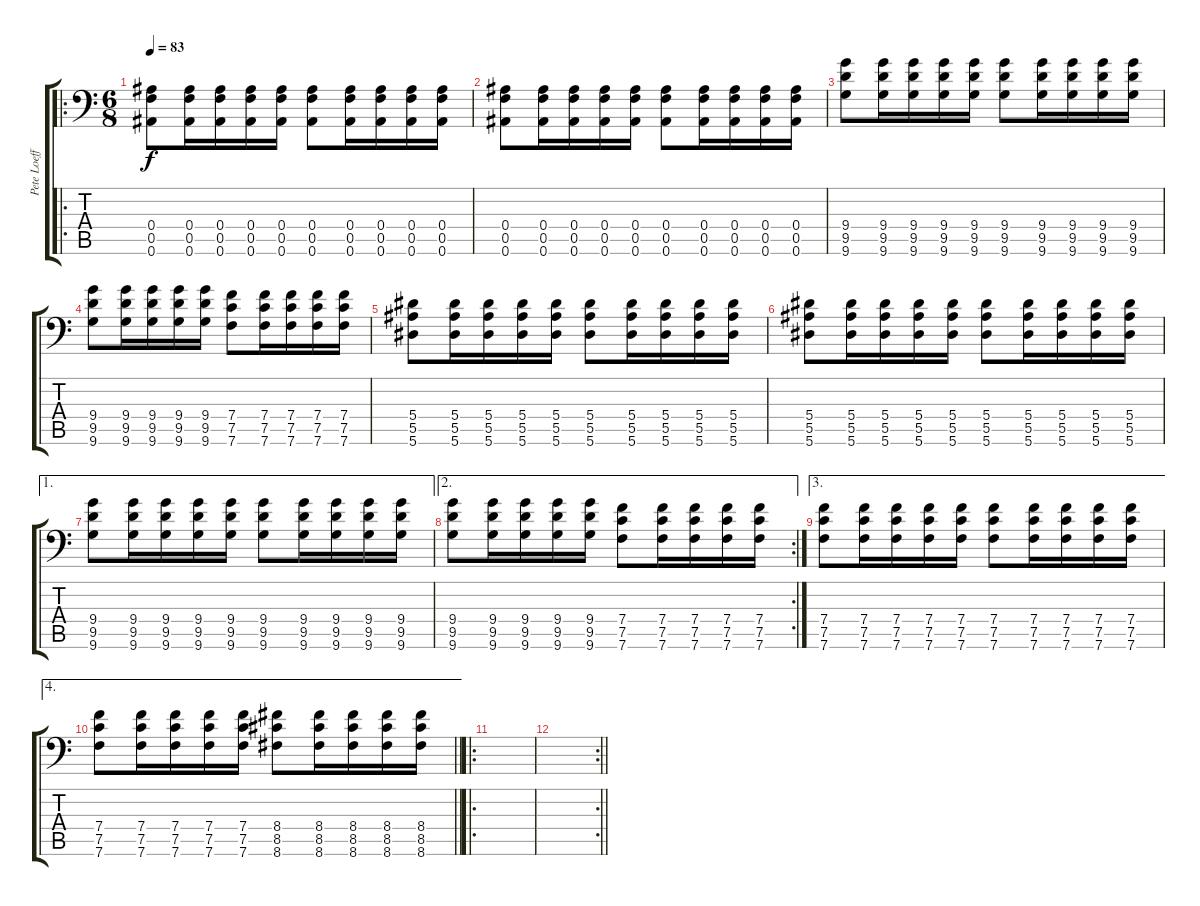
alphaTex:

\track ("Pete Loeffler (Distortion)" "Pete Loeff") {instrument distortionguitar}
\staff {score tabs}
\tuning (C4 G3 Eb3 Bb2 F2 Bb1) {hide}
\ro
\ts (6 8)
\tempo 83
\clef f4
\ks c
(0.4 0.5 0.6).8{dy f} (0.4 0.5 0.6).16 (0.4 0.5 0.6).16 (0.4 0.5 0.6).16 (0.4 0.5 0.6).16 (0.4 0.5 0.6).8 (0.4 0.5 0.6).16 (0.4 0.5 0.6).16 (0.4 0.5 0.6).16 (0.4 0.5 0.6).16 |
(0.4 0.5 0.6).8 (0.4 0.5 0.6).16 (0.4 0.5 0.6).16 (0.4 0.5 0.6).16 (0.4 0.5 0.6).16 (0.4 0.5 0.6).8 (0.4 0.5 0.6).16 (0.4 0.5 0.6).16 (0.4 0.5 0.6).16 (0.4 0.5 0.6).16 |
(9.4 9.5 9.6).8 (9.4 9.5 9.6).16 (9.4 9.5 9.6).16 (9.4 9.5 9.6).16 (9.4 9.5 9.6).16 (9.4 9.5 9.6).8 (9.4 9.5 9.6).16 (9.4 9.5 9.6).16 (9.4 9.5 9.6).16 (9.4 9.5 9.6).16 |
(9.4 9.5 9.6).8 (9.4 9.5 9.6).16 (9.4 9.5 9.6).16 (9.4 9.5 9.6).16 (9.4 9.5 9.6).16 (7.4 7.5 7.6).8 (7.4 7.5 7.6).16 (7.4 7.5 7.6).16 (7.4 7.5 7.6).16 (7.4 7.5 7.6).16 |
(5.4 5.5 5.6).8 (5.4 5.5 5.6).16 (5.4 5.5 5.6).16 (5.4 5.5 5.6).16 (5.4 5.5 5.6).16 (5.4 5.5 5.6).8 (5.4 5.5 5.6).16 (5.4 5.5 5.6).16 (5.4 5.5 5.6).16 (5.4 5.5 5.6).16 |
(5.4 5.5 5.6).8 (5.4 5.5 5.6).16 (5.4 5.5 5.6).16 (5.4 5.5 5.6).16 (5.4 5.5 5.6).16 (5.4 5.5 5.6).8 (5.4 5.5 5.6).16 (5.4 5.5 5.6).16 (5.4 5.5 5.6).16 (5.4 5.5 5.6).16 |
\ae 1
(9.4 9.5 9.6).8 (9.4 9.5 9.6).16 (9.4 9.5 9.6).16 (9.4 9.5 9.6).16 (9.4 9.5 9.6).16 (9.4 9.5 9.6).8 (9.4 9.5 9.6).16 (9.4 9.5 9.6).16 (9.4 9.5 9.6).16 (9.4 9.5 9.6).16 |
\ae 2
\rc 2
(9.4 9.5 9.6).8 (9.4 9.5 9.6).16 (9.4 9.5 9.6).16 (9.4 9.5 9.6).16 (9.4 9.5 9.6).16 (7.4 7.5 7.6).8 (7.4 7.5 7.6).16 (7.4 7.5 7.6).16 (7.4 7.5 7.6).16 (7.4 7.5 7.6).16 |
\ae 3
(7.4 7.5 7.6).8 (7.4 7.5 7.6).16 (7.4 7.5 7.6).16 (7.4 7.5 7.6).16 (7.4 7.5 7.6).16 (7.4 7.5 7.6).8 (7.4 7.5 7.6).16 (7.4 7.5 7.6).16 (7.4 7.5 7.6).16 (7.4 7.5 7.6).16 |
\ae 4
\barLineRight lightlight
(7.4 7.5 7.6).8 (7.4 7.5 7.6).16 (7.4 7.5 7.6).16 (7.4 7.5 7.6).16 (7.4 7.5 7.6).16 (8.4 8.5 8.6).8 (8.4 8.5 8.6).16 (8.4 8.5 8.6).16 (8.4 8.5 8.6).16 (8.4 8.5 8.6).16 |
\ro
|
\rc 2
\barLineRight lightlight
